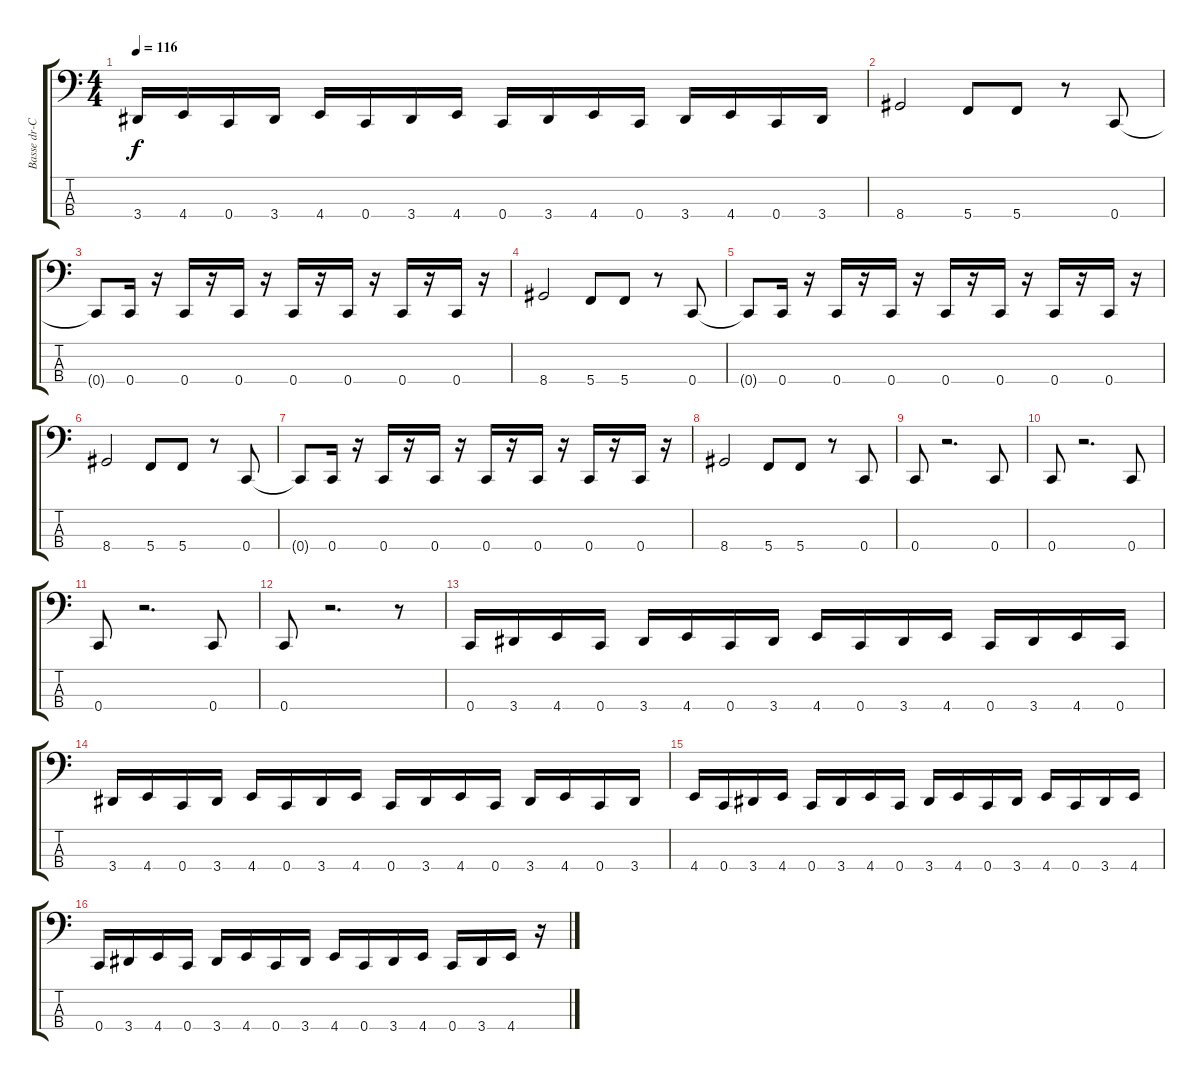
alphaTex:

\track ("Basse dr-C" "Basse dr-C") {instrument electricbassfinger}
\staff {score tabs}
\tuning (F2 C2 G1 C1) {hide}
\ts (4 4)
\tempo 116
\clef f4
\ks c
3.4.16{dy f} 4.4.16 0.4.16 3.4.16 4.4.16 0.4.16 3.4.16 4.4.16 0.4.16 3.4.16 4.4.16 0.4.16 3.4.16 4.4.16 0.4.16 3.4.16 |
8.4.2 5.4.8 5.4.8 r.8 0.4.8 |
0.4{t}.8 0.4.16 r.16 0.4.16 r.16 0.4.16 r.16 0.4.16 r.16 0.4.16 r.16 0.4.16 r.16 0.4.16 r.16 |
8.4.2 5.4.8 5.4.8 r.8 0.4.8 |
0.4{t}.8 0.4.16 r.16 0.4.16 r.16 0.4.16 r.16 0.4.16 r.16 0.4.16 r.16 0.4.16 r.16 0.4.16 r.16 |
8.4.2 5.4.8 5.4.8 r.8 0.4.8 |
0.4{t}.8 0.4.16 r.16 0.4.16 r.16 0.4.16 r.16 0.4.16 r.16 0.4.16 r.16 0.4.16 r.16 0.4.16 r.16 |
8.4.2 5.4.8 5.4.8 r.8 0.4.8 |
0.4.8 r.2{d} 0.4.8 |
0.4.8 r.2{d} 0.4.8 |
0.4.8 r.2{d} 0.4.8 |
0.4.8 r.2{d} r.8 |
0.4.16 3.4.16 4.4.16 0.4.16 3.4.16 4.4.16 0.4.16 3.4.16 4.4.16 0.4.16 3.4.16 4.4.16 0.4.16 3.4.16 4.4.16 0.4.16 |
3.4.16 4.4.16 0.4.16 3.4.16 4.4.16 0.4.16 3.4.16 4.4.16 0.4.16 3.4.16 4.4.16 0.4.16 3.4.16 4.4.16 0.4.16 3.4.16 |
4.4.16 0.4.16 3.4.16 4.4.16 0.4.16 3.4.16 4.4.16 0.4.16 3.4.16 4.4.16 0.4.16 3.4.16 4.4.16 0.4.16 3.4.16 4.4.16 |
0.4.16 3.4.16 4.4.16 0.4.16 3.4.16 4.4.16 0.4.16 3.4.16 4.4.16 0.4.16 3.4.16 4.4.16 0.4.16 3.4.16 4.4.16 r.16
